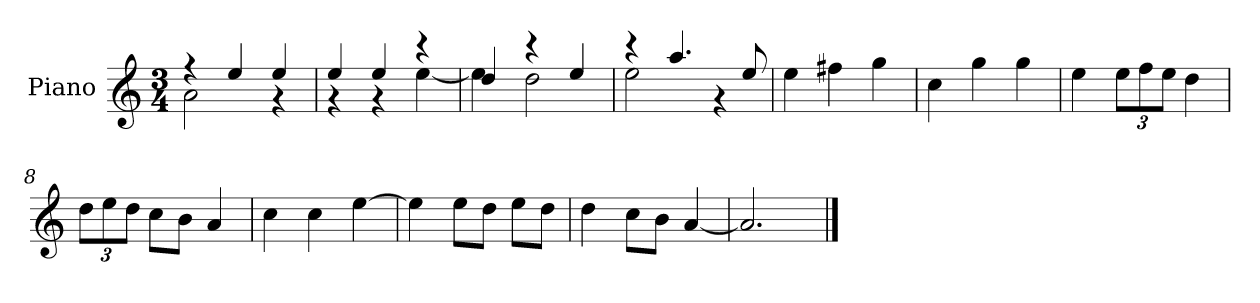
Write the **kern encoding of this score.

**kern
*part1
*staff1
*I"Piano
*I'P-no
*clefG2
*k[]
*M3/4
*MM180
=1
*^
4r	2a\
4ee/	.
4ee/	4r
=2	=2
4ee/	4r
4ee/	4r
4r	[4ee\
=3	=3
4dd/	4ee\]
4r	2dd\
4ee/	.
=4	=4
4r	2ee\
4.aa/	.
.	4r
8ee/	.
*v	*v
=5
4ee\
4ff#X\
4gg\
=6
4cc\
4gg\
4gg\
=7
4ee\
*Xbrackettup
12ee\L
12ff\
12ee\J
4dd\
=8
12dd\L
12ee\
12dd\J
8cc\L
8b\J
4a/
=9
4cc\
4cc\
[4ee\
!!LO:LB:g=z
=10
4ee\]
8ee\L
8dd\J
8ee\L
8dd\J
=11
4dd\
8cc\L
8b\J
[4a/
=12
2.a/]
==
*-
